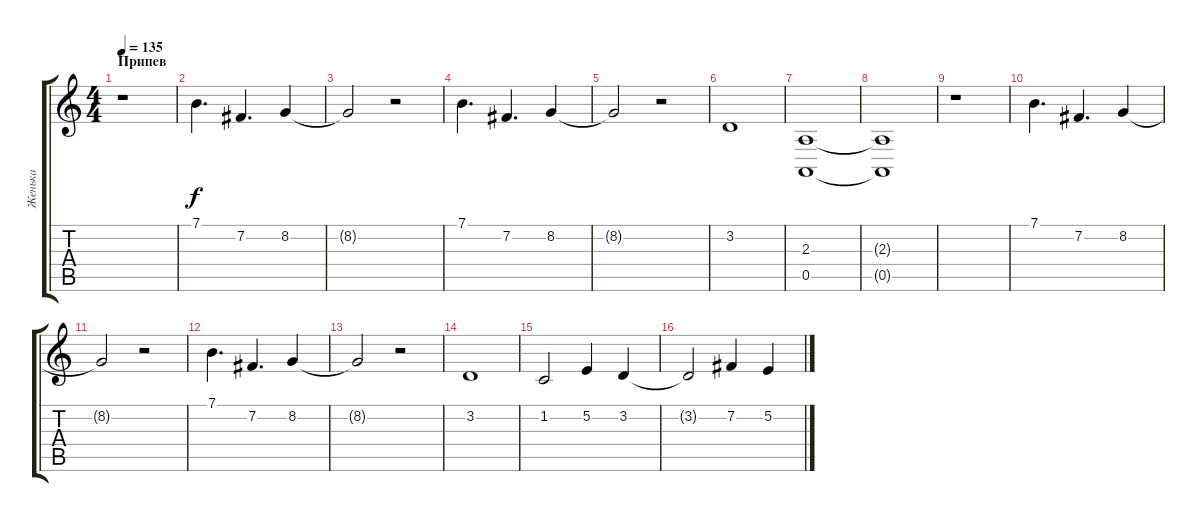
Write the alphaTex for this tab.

\track ("Женька" "Женька") {instrument brightacousticpiano}
\staff {score tabs}
\tuning (E4 B3 G3 D3 A2 E2) {hide}
\ts (4 4)
\section ("" "Припев")
\tempo 135
\clef g2
\ks c
r.1{dy f} |
7.1.4{d volume 10 instrument stringensemble2} 7.2.4{d} 8.2.4 |
8.2{t}.2 r.2 |
7.1.4{d} 7.2.4{d} 8.2.4 |
8.2{t}.2 r.2 |
3.2.1 |
(2.3 0.5).1 |
(2.3{t} 0.5{t}).1 |
r.1 |
7.1.4{d} 7.2.4{d} 8.2.4 |
8.2{t}.2 r.2 |
7.1.4{d} 7.2.4{d} 8.2.4 |
8.2{t}.2 r.2 |
3.2.1 |
1.2.2 5.2.4 3.2.4 |
3.2{t}.2 7.2.4 5.2.4
